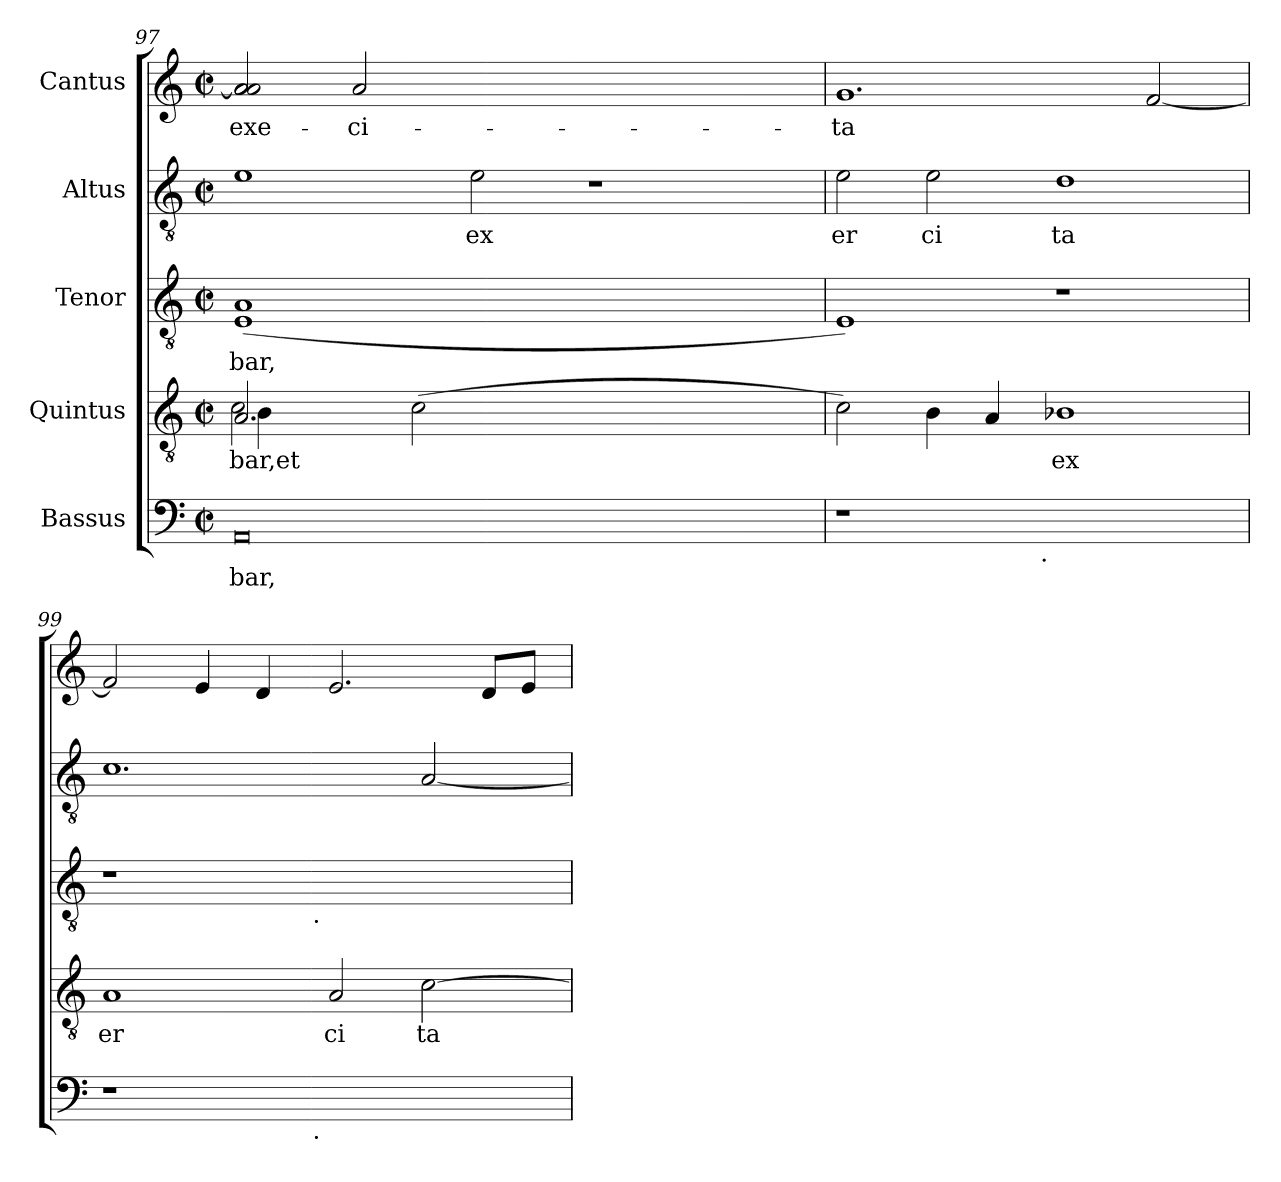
**kern	**text	**kern	**text	**kern	**text	**kern	**text	**kern	**text
*part5	*part5	*part4	*part4	*part3	*part3	*part2	*part2	*part1	*part1
*staff5	*staff5	*staff4	*staff4	*staff3	*staff3	*staff2	*staff2	*staff1	*staff1
*I"Bassus	*	*I"Quintus	*	*I"Tenor	*	*I"Altus	*	*I"Cantus	*
*clefF4	*	*clefGv2	*	*clefGv2	*	*clefGv2	*	*clefG2	*
*k[]	*	*k[]	*	*k[]	*	*k[]	*	*k[]	*
*C:	*	*C:	*	*C:	*	*C:	*	*C:	*
*M2/2	*	*M2/2	*	*M2/2	*	*M2/2	*	*M2/2	*
*met(c|)	*	*met(c|)	*	*met(c|)	*	*met(c|)	*	*met(c|)	*
=97	=97	=97	=97	=97	=97	=97	=97	=97	=97
!	!LO:LY:b:cj	!	!LO:LY:b:cj	!	!LO:LY:b:cj	!	!	!	!LO:LY:b:cj
*	*	*^	*	*	*	*	*	*	*
*	*	*	*^	*	*	*	*	*	*	*
0AA	-bar,	2.A/	2c\	4B\	bar,et	(<1A 1E	-bar,	1e	.	2a/] 2a/ 2a/	exe-
.	.	.	.	1ryy	.	.	.	.	.	.	.
!	!	!	!	!	!	!	!	!	!	!	!LO:LY:b:cj
.	.	.	1ryy	.	.	.	.	.	.	2a/	-ci-
!	!	!	!	!	!LO:LY:b:cj	!	!	!	!	!	!
.	.	(>2c\	.	.	.	.	.	.	.	.	.
!	!	!	!	!	!	!	!	!	!LO:LY:b:cj	!	!
.	.	.	.	.	.	1.ryy	.	2e\	ex	1.ryy	.
.	.	1ryy	.	4ryy	.	.	.	.	.	.	.
.	.	.	4ryy	1ryy	.	.	.	1r	.	.	.
.	.	.	2.ryy	.	.	.	.	.	.	.	.
2ryy	.	.	.	.	.	.	.	.	.	.	.
.	.	4ryy	.	.	.	.	.	.	.	.	.
*	*	*v	*v	*v	*	*	*	*	*	*	*
=98	=98	=98	=98	=98	=98	=98	=98	=98	=98
!	!	!	!LO:LY:b:cj	!	!LO:LY:b:cj	!	!LO:LY:b:cj	!	!LO:LY:b:cj
*^	*	*	*	*	*	*	*	*	*
1r	2ryy	.	2c\)	.	1E)	.	2e\	er	1.g	-ta-
!	!	!	!	!LO:LY:b:cj	!	!	!	!LO:LY:b:cj	!	!
.	4...ryy	.	4B\	.	.	.	2e\	ci	.	.
!	!	!	!	!LO:LY:b:cj	!	!	!	!	!	!
.	.	.	4A/	.	.	.	.	.	.	.
!	!LO:TX:b:t=.	!	!	!	!	!	!	!	!	!
.	1ryy	.	.	.	.	.	.	.	.	.
!	!	!	!	!LO:LY:b:cj	!	!	!	!LO:LY:b:cj	!	!
1ryy	.	.	1B-X	ex	1r	.	1d	ta	.	.
!	!	!	!	!	!	!	!	!	!	!LO:LY:b:cj
.	.	.	.	.	.	.	.	.	[<2f/	--
.	32ryy	.	.	.	.	.	.	.	.	.
=99	=99	=99	=99	=99	=99	=99	=99	=99	=99	=99
!	!	!	!	!LO:LY:b:cj	!	!	!	!LO:LY:b:cj	!	!LO:LY:b:cj
*	*	*	*	*	*^	*	*	*	*	*
1r	2ryy	.	1A	er	1r	2ryy	.	1.c	.	2f/]	--
!	!	!	!	!	!	!	!	!	!	!	!LO:LY:b:cj
.	4...ryy	.	.	.	.	4...ryy	.	.	.	4e/	--
!	!	!	!	!	!	!	!	!	!	!	!LO:LY:b:cj
.	.	.	.	.	.	.	.	.	.	4d/	--
!	!	!	!	!	!	!LO:TX:b:t=.	!	!	!	!	!
!	!LO:TX:b:t=.	!	!	!	!	!	!	!	!	!	!
.	1ryy	.	.	.	.	1ryy	.	.	.	.	.
!	!	!	!	!LO:LY:b:cj	!	!	!	!	!	!	!LO:LY:b:cj
1ryy	.	.	2A/	ci	1ryy	.	.	.	.	2.e/	--
!	!	!	!	!LO:LY:b:cj	!	!	!	!	!LO:LY:b:cj	!	!
.	.	.	[>2c\	ta	.	.	.	[<2A/	.	.	.
!	!	!	!	!	!	!	!	!	!	!	!LO:LY:b:cj
.	.	.	.	.	.	.	.	.	.	8d/L	--
!	!	!	!	!	!	!	!	!	!	!	!LO:LY:b:cj
.	.	.	.	.	.	.	.	.	.	8e/J	--
.	32ryy	.	.	.	.	32ryy	.	.	.	.	.
*v	*v	*	*	*	*v	*v	*	*	*	*	*
=	=	=	=	=	=	=	=	=	=
*-	*-	*-	*-	*-	*-	*-	*-	*-	*-
